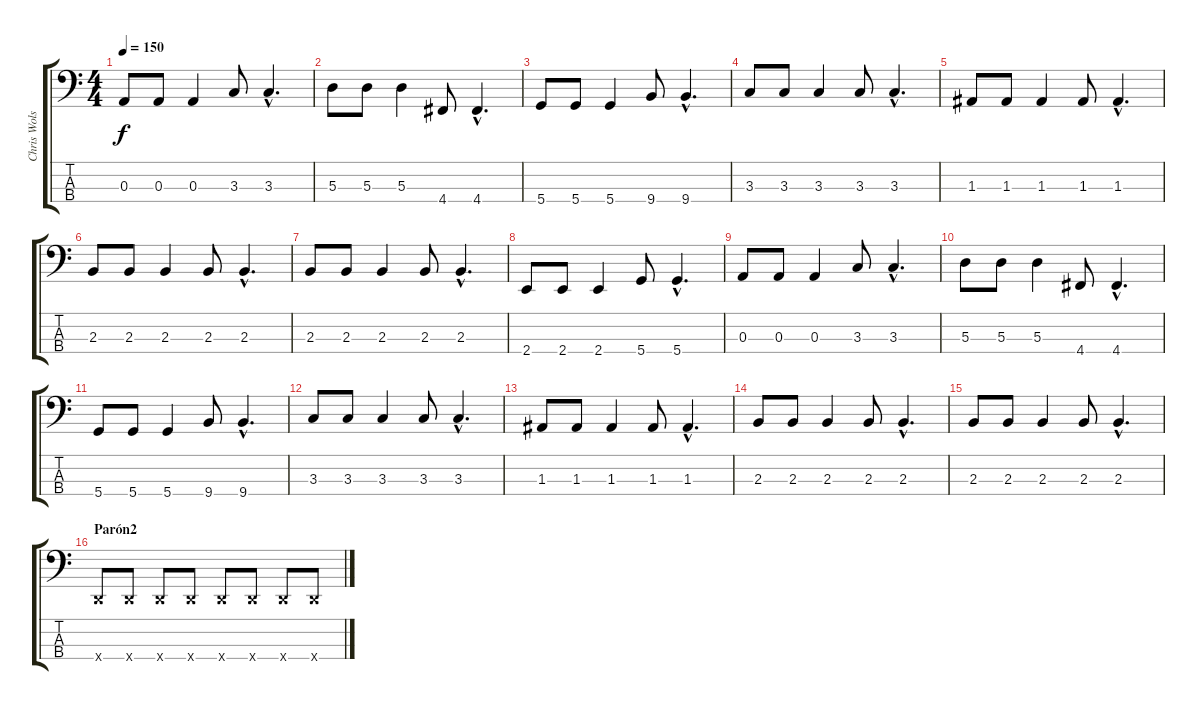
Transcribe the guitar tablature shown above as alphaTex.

\track ("Chris Wolstenholme" "Chris Wols") {instrument fretlessbass}
\staff {score tabs}
\tuning (G2 D2 A1 D1) {hide}
\ts (4 4)
\tempo 150
\clef f4
\ks c
0.3.8{dy f} 0.3.8 0.3.4 3.3.8 3.3{hac}.4{d} |
5.3.8 5.3.8 5.3.4 4.4.8 4.4{hac}.4{d} |
5.4.8 5.4.8 5.4.4 9.4.8 9.4{hac}.4{d} |
3.3.8 3.3.8 3.3.4 3.3.8 3.3{hac}.4{d} |
1.3.8 1.3.8 1.3.4 1.3.8 1.3{hac}.4{d} |
2.3.8 2.3.8 2.3.4 2.3.8 2.3{hac}.4{d} |
2.3.8 2.3.8 2.3.4 2.3.8 2.3{hac}.4{d} |
2.4.8 2.4.8 2.4.4 5.4.8 5.4{hac}.4{d} |
0.3.8 0.3.8 0.3.4 3.3.8 3.3{hac}.4{d} |
5.3.8 5.3.8 5.3.4 4.4.8 4.4{hac}.4{d} |
5.4.8 5.4.8 5.4.4 9.4.8 9.4{hac}.4{d} |
3.3.8 3.3.8 3.3.4 3.3.8 3.3{hac}.4{d} |
1.3.8 1.3.8 1.3.4 1.3.8 1.3{hac}.4{d} |
2.3.8 2.3.8 2.3.4 2.3.8 2.3{hac}.4{d} |
2.3.8 2.3.8 2.3.4 2.3.8 2.3{hac}.4{d} |
\section ("" "Parón2")
0.4{x}.8 0.4{x}.8 0.4{x}.8 0.4{x}.8 0.4{x}.8 0.4{x}.8 0.4{x}.8 0.4{x}.8
